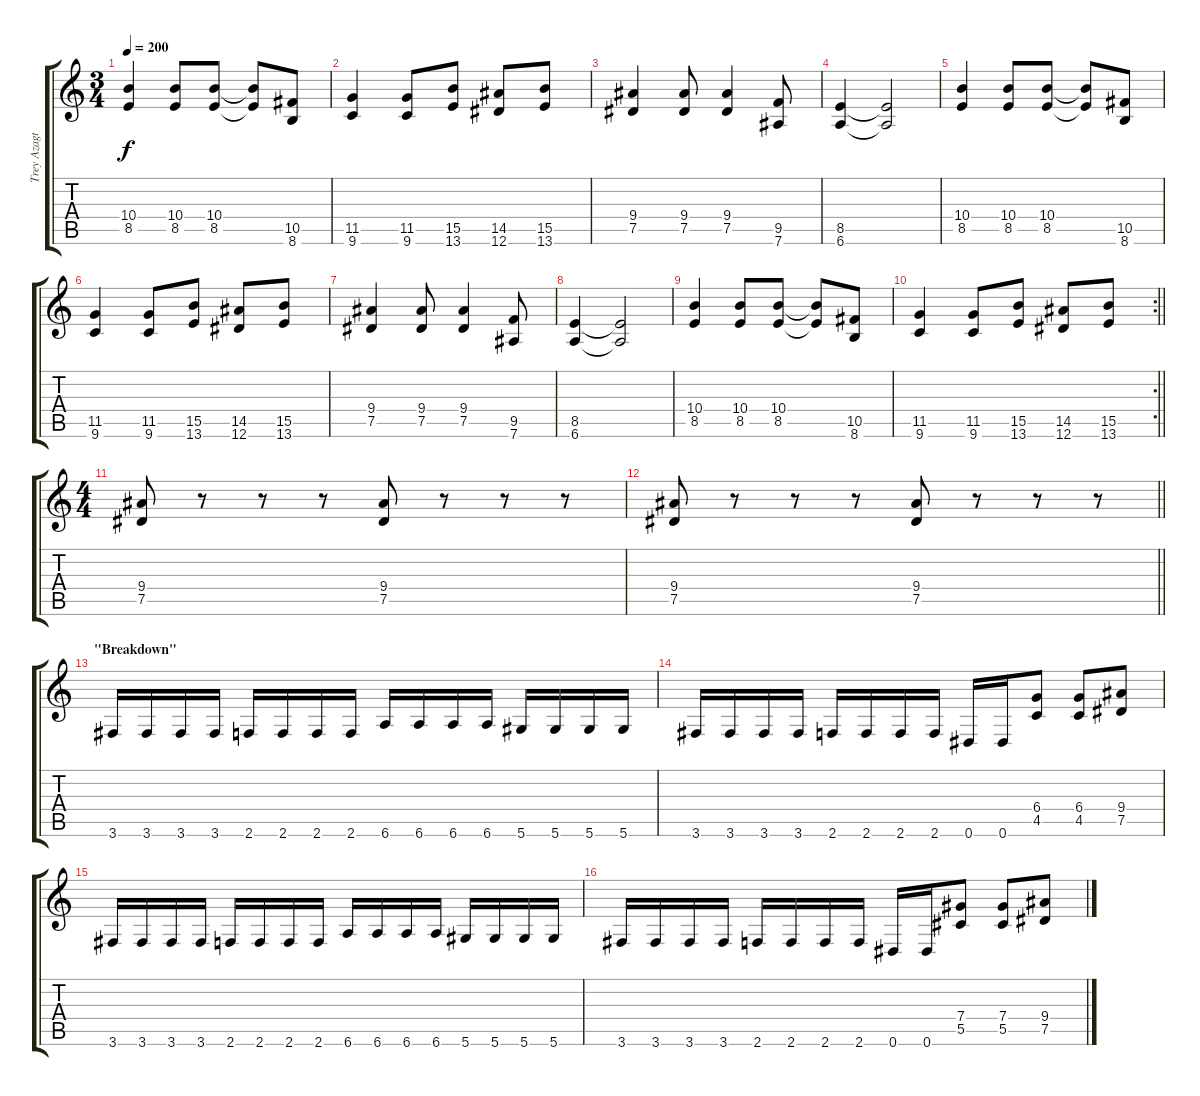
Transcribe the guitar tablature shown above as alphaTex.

\track ("Trey Azagthoth" "Trey Azagt") {instrument overdrivenguitar}
\staff {score tabs}
\tuning (Eb4 Bb3 Gb3 Db3 Ab2 Eb2) {hide}
\ts (3 4)
\tempo 200
\clef g2
\ks c
(10.4 8.5).4{dy f} (10.4 8.5).8 (10.4 8.5).8 (10.4{t} 8.5{t}).8 (10.5 8.6).8 |
(11.5 9.6).4 (11.5 9.6).8 (15.5 13.6).8 (14.5 12.6).8 (15.5 13.6).8 |
(9.4 7.5).4 (9.4 7.5).8 (9.4 7.5).4 (9.5 7.6).8 |
(8.5 6.6).4 (8.5{t} 6.6{t}).2 |
(10.4 8.5).4 (10.4 8.5).8 (10.4 8.5).8 (10.4{t} 8.5{t}).8 (10.5 8.6).8 |
(11.5 9.6).4 (11.5 9.6).8 (15.5 13.6).8 (14.5 12.6).8 (15.5 13.6).8 |
(9.4 7.5).4 (9.4 7.5).8 (9.4 7.5).4 (9.5 7.6).8 |
(8.5 6.6).4 (8.5{t} 6.6{t}).2 |
(10.4 8.5).4 (10.4 8.5).8 (10.4 8.5).8 (10.4{t} 8.5{t}).8 (10.5 8.6).8 |
\rc 2
\barLineRight lightlight
(11.5 9.6).4 (11.5 9.6).8 (15.5 13.6).8 (14.5 12.6).8 (15.5 13.6).8 |
\ts (4 4)
(9.4 7.5).8 r.8 r.8 r.8 (9.4 7.5).8 r.8 r.8 r.8 |
\barLineRight lightlight
(9.4 7.5).8 r.8 r.8 r.8 (9.4 7.5).8 r.8 r.8 r.8 |
\section ("" "\"Breakdown\"")
3.6.16 3.6.16 3.6.16 3.6.16 2.6.16 2.6.16 2.6.16 2.6.16 6.6.16 6.6.16 6.6.16 6.6.16 5.6.16 5.6.16 5.6.16 5.6.16 |
3.6.16 3.6.16 3.6.16 3.6.16 2.6.16 2.6.16 2.6.16 2.6.16 0.6.16 0.6.16 (6.4 4.5).8 (6.4 4.5).8 (9.4 7.5).8 |
3.6.16 3.6.16 3.6.16 3.6.16 2.6.16 2.6.16 2.6.16 2.6.16 6.6.16 6.6.16 6.6.16 6.6.16 5.6.16 5.6.16 5.6.16 5.6.16 |
3.6.16 3.6.16 3.6.16 3.6.16 2.6.16 2.6.16 2.6.16 2.6.16 0.6.16 0.6.16 (7.4 5.5).8 (7.4 5.5).8 (9.4 7.5).8
